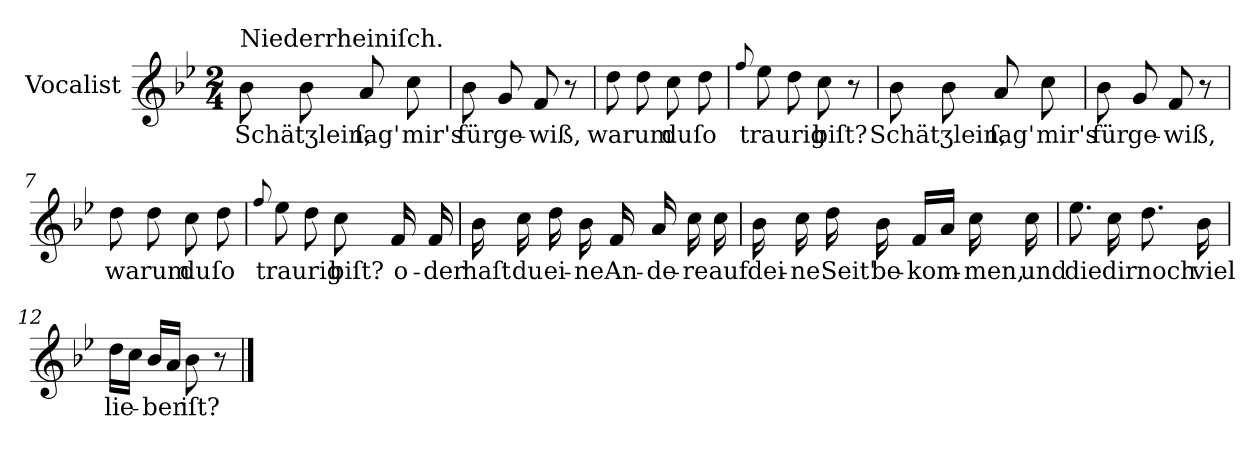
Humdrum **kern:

**kern	**text
*part1	*part1
*staff1	*staff1
*I"Vocalist	*
*k[b-e-]	*
*B-:	*
*M2/4	*
=1	=1
!LO:TX:a:t=Niederrheiniſch.	!
8b-	Schätʒlein,
8b-	.
8a	ſag'
8cc	mir's
=2	=2
8b-	für
8g	ge-
8f	-wiß,
8r	.
=3	=3
8dd	warum
8dd	.
8cc	du
8dd	ſo
=4	=4
8qqff	.
8ee-	traurig
8dd	.
8cc	biſt?
8r	.
=5	=5
8b-	Schätʒlein,
8b-	.
8a	ſag'
8cc	mir's
=6	=6
8b-	für
8g	ge-
8f	-wiß,
8r	.
=7	=7
8dd	warum
8dd	.
8cc	du
8dd	ſo
=8	=8
8qqff	.
8ee-	traurig
8dd	.
8cc	biſt?
16f	o-
16f	-der
=9	=9
16b-	haſt
16cc	du
16dd	ei-
16b-	-ne
16f	An-
16a	-de-
16cc	-re
16cc	auf
=10	=10
16b-	dei-
16cc	-ne
16dd	Seit'
16b-	be-
16fLL	-kom-
16aJJ	.
16cc	-men,
16cc	und
=11	=11
8.ee-	die
16cc	dir
8.dd	noch
16b-	viel
=12	=12
16ddLL	lie-
16ccJJ	.
16b-LL	-ber
16aJJ	.
8b-	iſt?
8r	.
==	==
*-	*-
